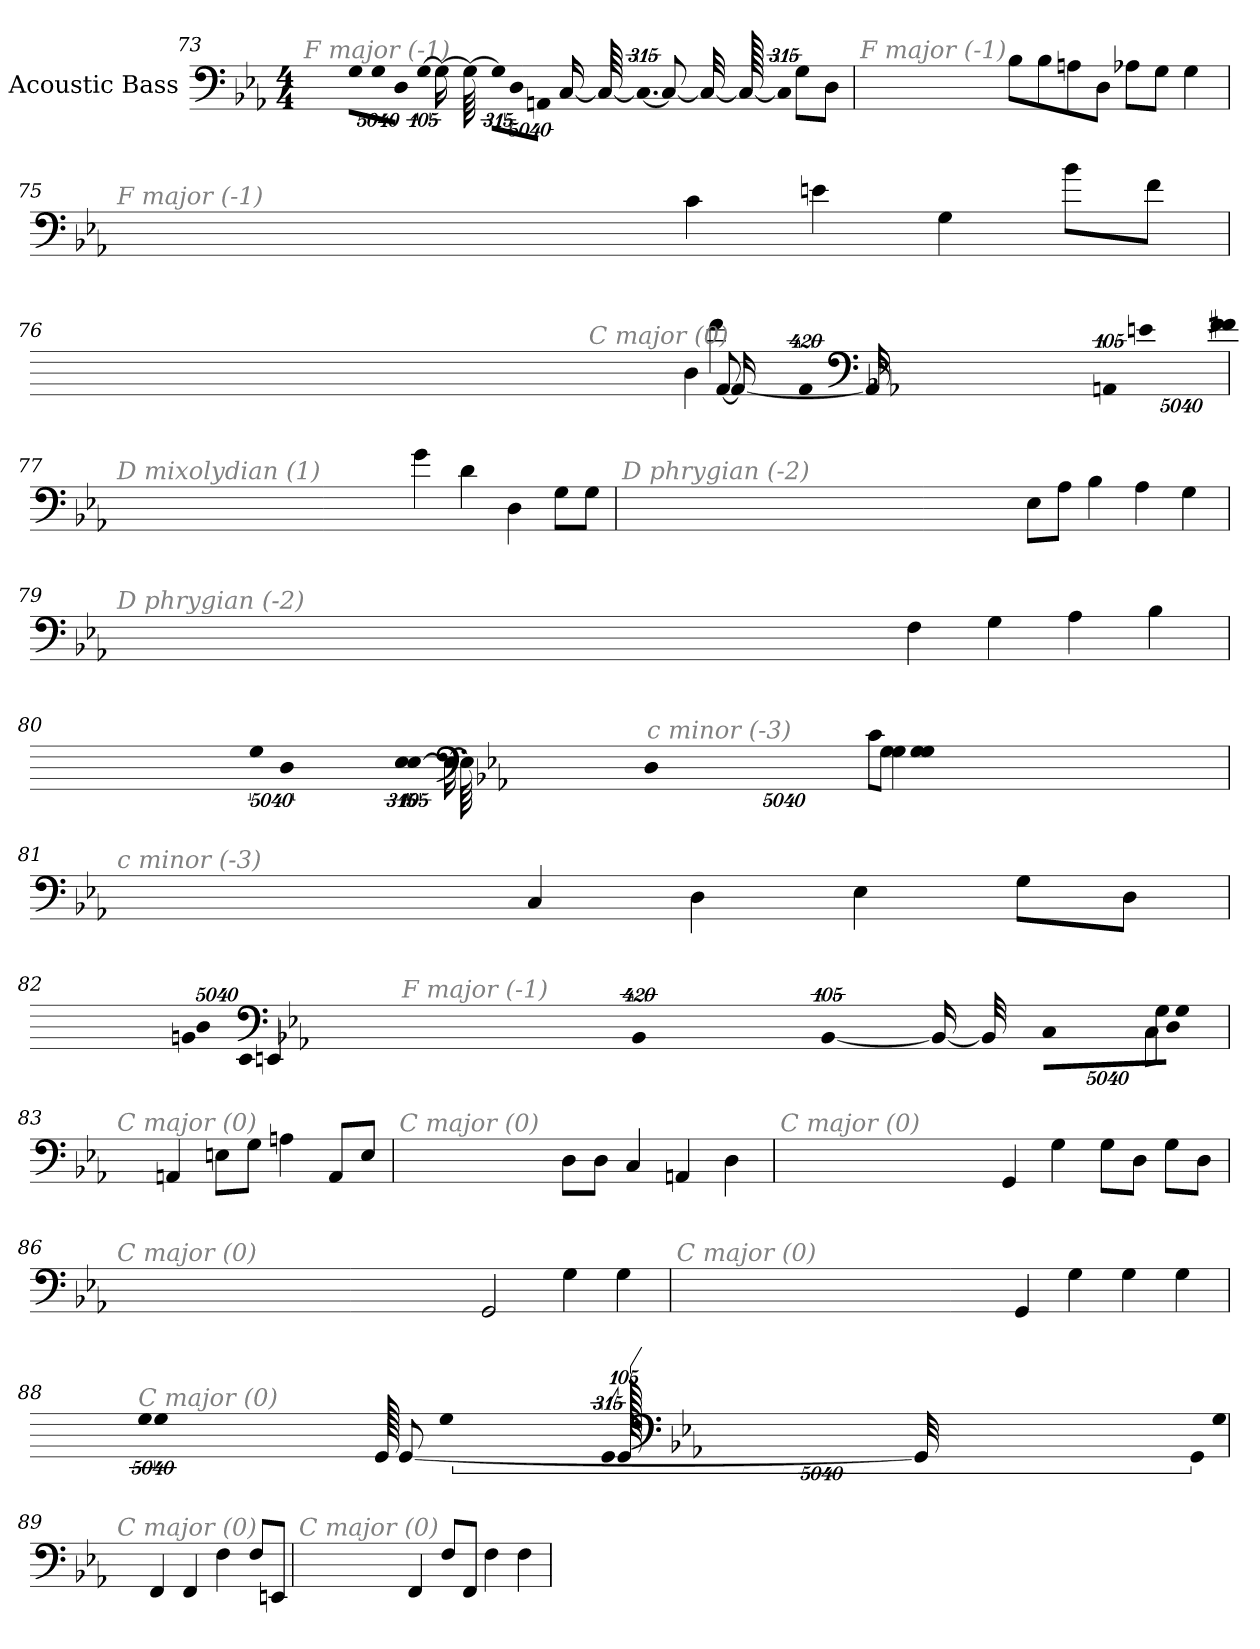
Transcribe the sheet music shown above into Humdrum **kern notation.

**kern
*part1
*staff1
*I"Acoustic Bass
*clefF4
*ITrd7c12
*k[b-e-a-]
*E-:
*M4/4
=73
!LO:TX:i:color=#808080:t=F major (-1)
!LO:N:vis=8
40320%3347GGL
!LO:N:vis=8
40320%3347GG
!LO:N:vis=8
40320%3347DDJ
!LO:N:vis=1024
[13440%13GGL
16GGL_
64GGL_
!LO:N:vis=256
20160%79GGL]
!LO:N:vis=8
40320%3347DD
!LO:N:vis=8
40320%3347AAAnJ
[16CC
64CC_
!LO:N:vis=256.
10080%59CC_
8CC_
32CC_
128CC_
!LO:N:vis=512
40320%79CC]
8GGL
8DDJ
=74
!LO:TX:i:color=#808080:t=F major (-1)
8BB-L
8BB-
8AAn
8DDJ
8AA-XL
8GGJ
4GG
=75
!LO:TX:i:color=#808080:t=F major (-1)
4C
4En
4GG
8B-L
8FJ
=76
!LO:TX:i:color=#808080:t=C major (0)
!LO:N:vis=8
40320%3347FL
!LO:N:vis=8
40320%3347F#X
!LO:N:vis=8
40320%3347EnJ
!LO:N:vis=1024
[13440%13AAAn
8AAA_
16AAA_
32AAA_
!LO:N:vis=1024%31
13440%407AAA]
4DD
4F#
=77
!LO:TX:i:color=#808080:t=D mixolydian (1)
4G
4D
4DD
8GGL
8GGJ
=78
!LO:TX:i:color=#808080:t=D phrygian (-2)
8EE-L
8AA-J
4BB-
4AA-
4GG
=79
!LO:TX:i:color=#808080:t=D phrygian (-2)
4FF
4GG
4AA-
4BB-
=80
!LO:TX:i:color=#808080:t=c minor (-3)
8CL
8GGJ
4GG
!LO:N:vis=8
40320%3347GGL
!LO:N:vis=8
40320%3347GG
!LO:N:vis=8
40320%3347DDJ
!LO:N:vis=1024
[13440%13EE-L
16EE-L_
64EE-L_
!LO:N:vis=256
20160%79EE-L]
!LO:N:vis=8
40320%3347GG
!LO:N:vis=8
40320%3347DDJ
=81
!LO:TX:i:color=#808080:t=c minor (-3)
4CC
4DD
4EE-
8GGL
8DDJ
=82
!LO:TX:i:color=#808080:t=F major (-1)
8CCL
8GGJ
!LO:N:vis=8
40320%3347DDL
!LO:N:vis=8
40320%3347GG
!LO:N:vis=8
40320%3347CCJ
!LO:N:vis=1024
[13440%13BBB-L
16BBB-L_
32BBB-L_
!LO:N:vis=1024%31
13440%407BBB-L]
[8EEEnJ
!LO:N:vis=8
40320%3347EEEL]
!LO:N:vis=8
40320%3347DD
!LO:N:vis=8
40320%3347BBBnJ
=83
!LO:TX:i:color=#808080:t=C major (0)
4AAAn
8EEnL
8GGJ
4AAn
8AAAL
8EEJ
=84
!LO:TX:i:color=#808080:t=C major (0)
8DDL
8DDJ
4CC
4AAAn
4DD
=85
!LO:TX:i:color=#808080:t=C major (0)
4GGG
4GG
8GGL
8DDJ
8GGL
8DDJ
=86
!LO:TX:i:color=#808080:t=C major (0)
2GGG
4GG
4GG
=87
!LO:TX:i:color=#808080:t=C major (0)
4GGG
4GG
4GG
4GG
=88
!LO:TX:i:color=#808080:t=C major (0)
!LO:N:vis=4
20160%3347GGG
!LO:N:vis=4
20160%3347GG
!LO:N:vis=4
20160%3347GG
[6720%13GGG
40320GGG_
8GGG_
32GGG_
128GGG]
!LO:N:vis=4
20160%3347GG
!LO:N:vis=4
20160%3347GG
=89
!LO:TX:i:color=#808080:t=C major (0)
4FFF
4FFF
4FF
8FFL
8EEEnJ
=90
!LO:TX:i:color=#808080:t=C major (0)
4FFF
8FFL
8FFFJ
4FF
4FF
=
*-
